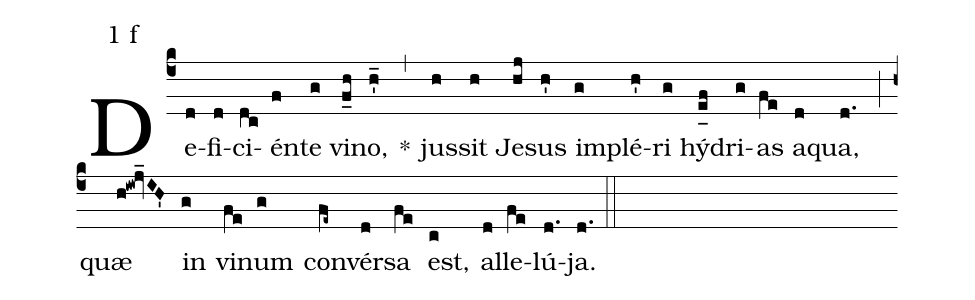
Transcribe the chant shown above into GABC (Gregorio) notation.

mode:1 f;
%%
(c4) De(d)fi(d)ci(dc)én(f)te(g) vi(f_h)no,(h'_) *(,) jus(h)sit(h) Je(hj)sus(h') im(g)plé(h')ri(g) hý(e_[uh:l]f)dri(g)as(fe) a(d)qua,(d.) (;) quæ(h!iw!jv_IH') in(g) vi(fe)num(g) con(fe~)vér(d)sa(fe) est,(c) al(d)le(fe)lú(d.)ja.(d.) (::)
